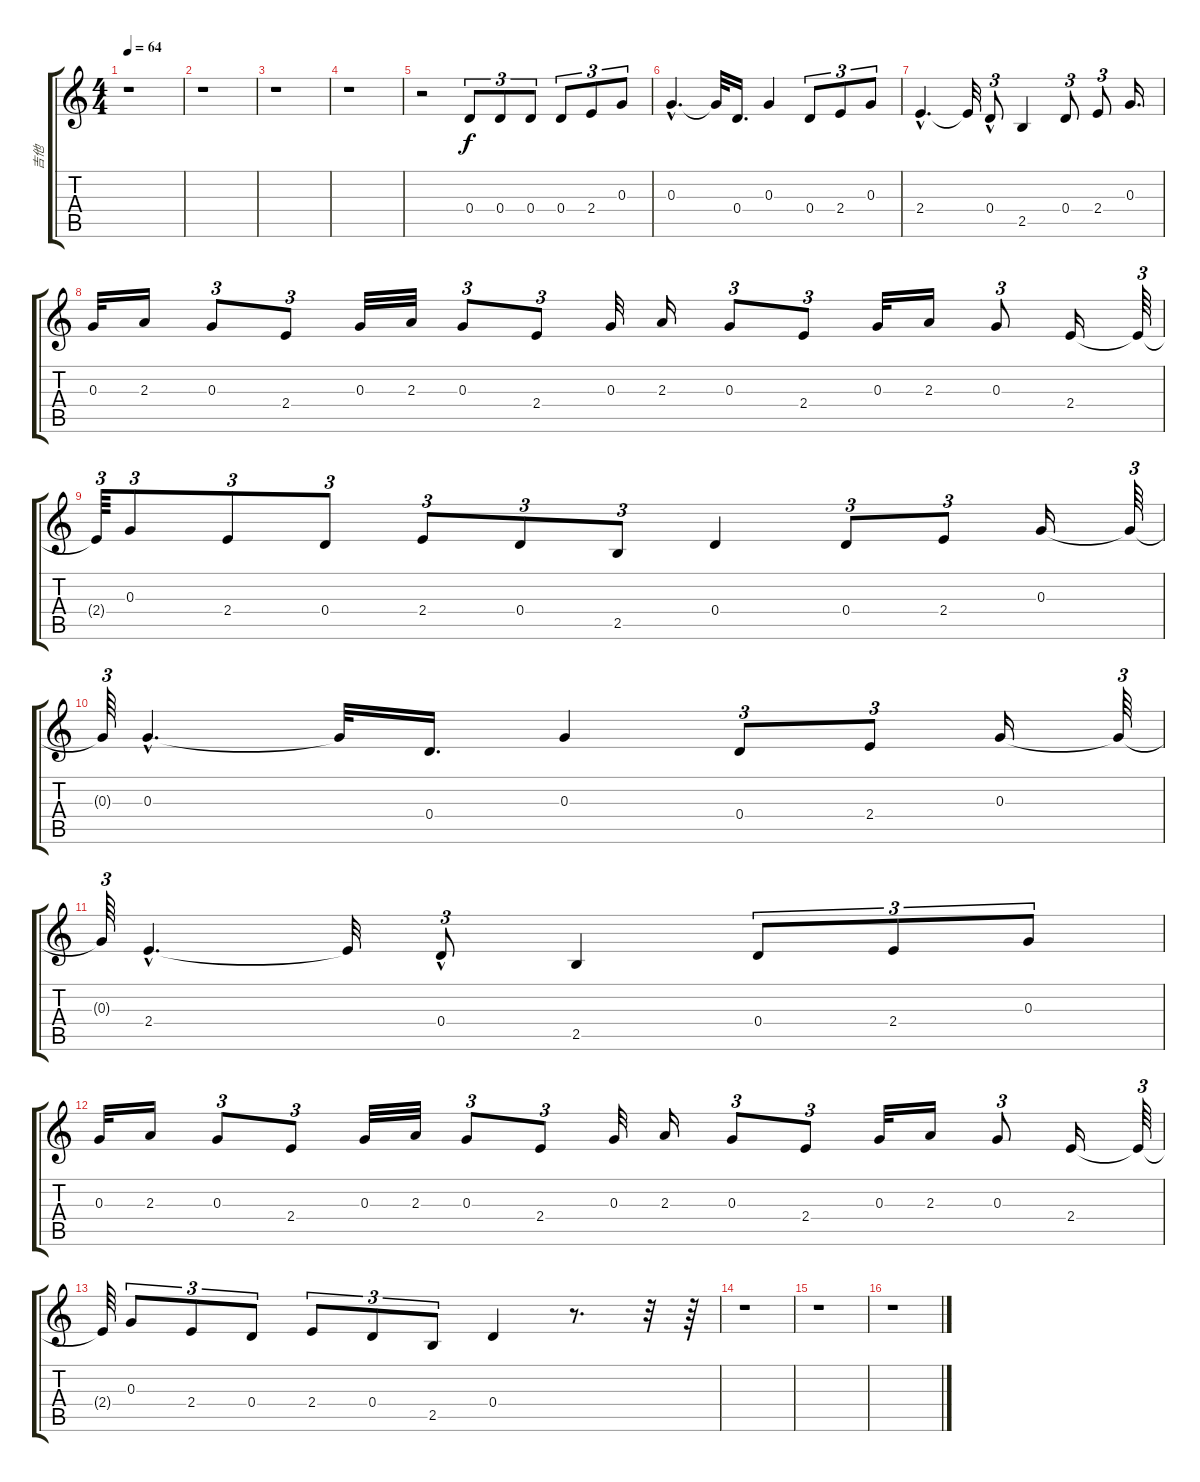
\track ("吉他" "吉他") {instrument overdrivenguitar}
\staff {score tabs}
\tuning (E4 B3 G3 D3 A2 E2) {hide}
\ts (4 4)
\tempo 64
\clef g2
\ks c
r.1{dy f instrument overdrivenguitar} |
r.1 |
r.1 |
r.1 |
r.2 0.4.8{tu (3 2)} 0.4.8{tu (3 2)} 0.4.8{tu (3 2)} 0.4.8{tu (3 2)} 2.4.8{tu (3 2)} 0.3.8{tu (3 2)} |
0.3{hac}.4{d} 0.3{t}.32 0.4.16{d} 0.3.4 0.4.8{tu (3 2)} 2.4.8{tu (3 2)} 0.3.8{tu (3 2)} |
2.4{hac}.4{d} 2.4{t}.32 0.4{hac}.8{tu (3 2)} 2.5.4 0.4.8{tu (3 2)} 2.4.8{tu (3 2)} 0.3.16{d} |
0.3.32 2.3.16 0.3.8{tu (3 2)} 2.4.8{tu (3 2)} 0.3.32 2.3.32 0.3.8{tu (3 2)} 2.4.8{tu (3 2)} 0.3.32 2.3.16 0.3.8{tu (3 2)} 2.4.8{tu (3 2)} 0.3.32 2.3.16 0.3.8{tu (3 2)} 2.4.16 2.4{t}.64{tu (3 2)} |
2.4{t}.64{tu (3 2)} 0.3.8{tu (3 2)} 2.4.8{tu (3 2)} 0.4.8{tu (3 2)} 2.4.8{tu (3 2)} 0.4.8{tu (3 2)} 2.5.8{tu (3 2)} 0.4.4 0.4.8{tu (3 2)} 2.4.8{tu (3 2)} 0.3.16 0.3{t}.64{tu (3 2)} |
0.3{t}.64{tu (3 2)} 0.3{hac}.4{d} 0.3{t}.32 0.4.16{d} 0.3.4 0.4.8{tu (3 2)} 2.4.8{tu (3 2)} 0.3.16 0.3{t}.64{tu (3 2)} |
0.3{t}.64{tu (3 2)} 2.4{hac}.4{d} 2.4{t}.32 0.4{hac}.8{tu (3 2)} 2.5.4 0.4.8{tu (3 2)} 2.4.8{tu (3 2)} 0.3.8{tu (3 2)} |
0.3.32 2.3.16 0.3.8{tu (3 2)} 2.4.8{tu (3 2)} 0.3.32 2.3.32 0.3.8{tu (3 2)} 2.4.8{tu (3 2)} 0.3.32 2.3.16 0.3.8{tu (3 2)} 2.4.8{tu (3 2)} 0.3.32 2.3.16 0.3.8{tu (3 2)} 2.4.16 2.4{t}.64{tu (3 2)} |
2.4{t}.64 0.3.8{tu (3 2)} 2.4.8{tu (3 2)} 0.4.8{tu (3 2)} 2.4.8{tu (3 2)} 0.4.8{tu (3 2)} 2.5.8{tu (3 2)} 0.4.4 r.8{d} r.32 r.64 |
r.1 |
r.1 |
r.1
